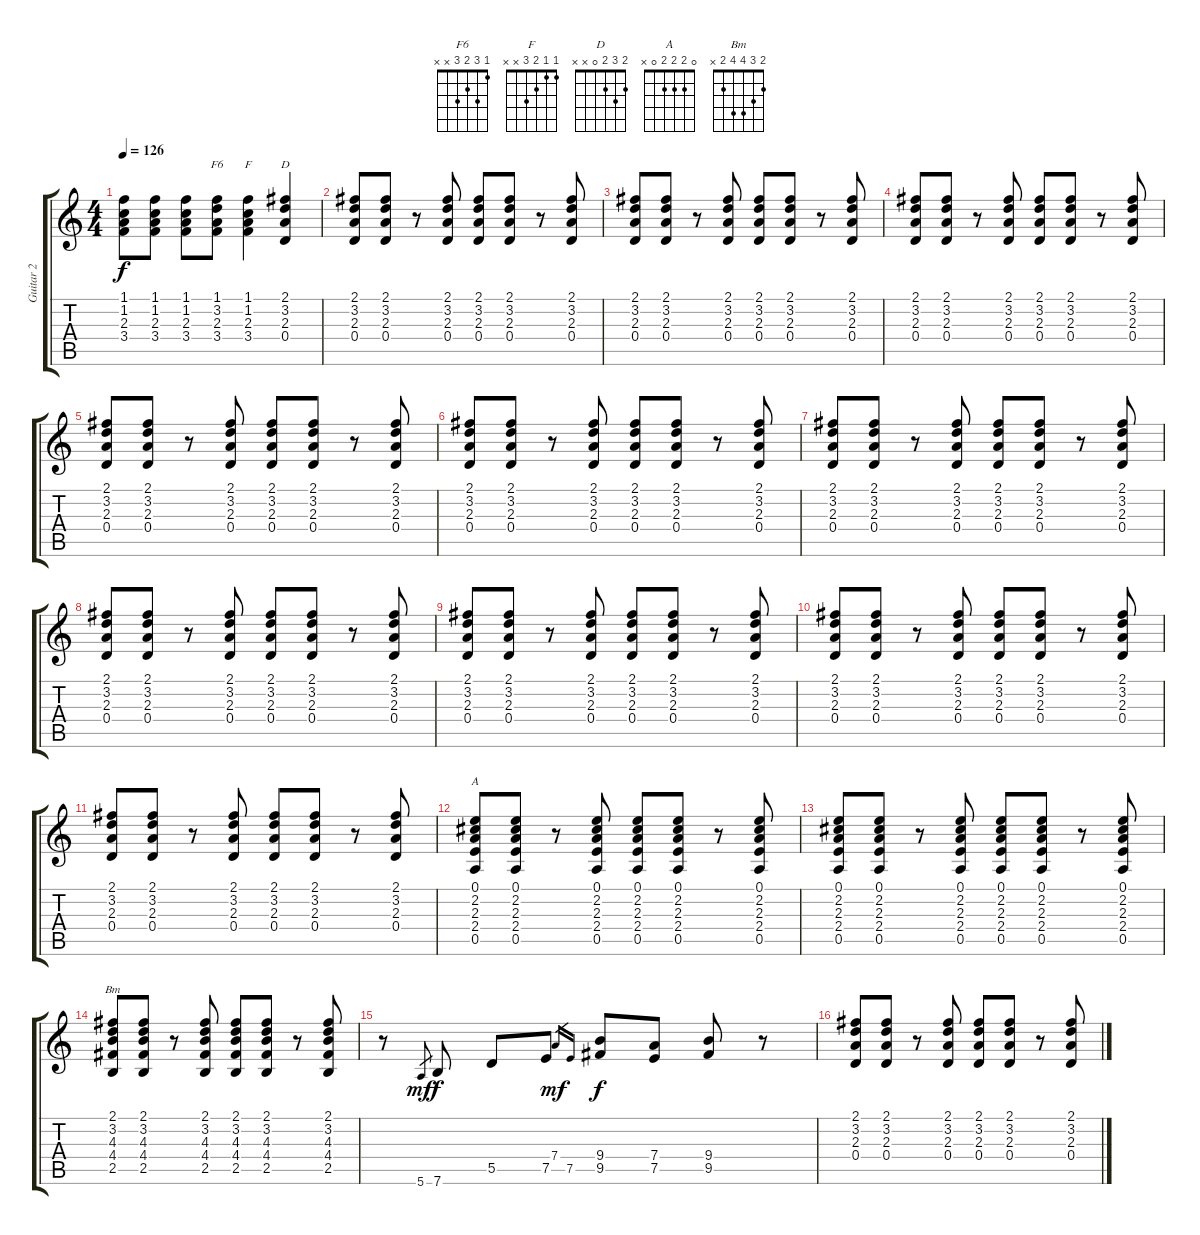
\track ("Guitar 2" "Guitar 2") {instrument electricguitarclean}
\staff {score tabs}
\tuning (E4 B3 G3 D3 A2 E2) {hide}
\chord ("F6" 1 3 2 3 x x)
\chord ("F" 1 1 2 3 x x)
\chord ("D" 2 3 2 0 x x)
\chord ("A" 0 2 2 2 0 x)
\chord ("Bm" 2 3 4 4 2 x)
\ts (4 4)
\tempo 126
\clef g2
\ks c
(1.1{t} 1.2{t} 2.3{t} 3.4{t}).8{dy f} (1.1 1.2 2.3 3.4).8 (1.1 1.2 2.3 3.4).8 (1.1 3.2 2.3 3.4).8{ch "F6"} (1.1 1.2 2.3 3.4).4{ch "F"} (2.1 3.2 2.3 0.4).4{ch "D"} |
(2.1 3.2 2.3 0.4).8 (2.1 3.2 2.3 0.4).8 r.8 (2.1 3.2 2.3 0.4).8 (2.1 3.2 2.3 0.4).8 (2.1 3.2 2.3 0.4).8 r.8 (2.1 3.2 2.3 0.4).8 |
(2.1 3.2 2.3 0.4).8 (2.1 3.2 2.3 0.4).8 r.8 (2.1 3.2 2.3 0.4).8 (2.1 3.2 2.3 0.4).8 (2.1 3.2 2.3 0.4).8 r.8 (2.1 3.2 2.3 0.4).8 |
(2.1 3.2 2.3 0.4).8 (2.1 3.2 2.3 0.4).8 r.8 (2.1 3.2 2.3 0.4).8 (2.1 3.2 2.3 0.4).8 (2.1 3.2 2.3 0.4).8 r.8 (2.1 3.2 2.3 0.4).8 |
(2.1 3.2 2.3 0.4).8 (2.1 3.2 2.3 0.4).8 r.8 (2.1 3.2 2.3 0.4).8 (2.1 3.2 2.3 0.4).8 (2.1 3.2 2.3 0.4).8 r.8 (2.1 3.2 2.3 0.4).8 |
(2.1 3.2 2.3 0.4).8 (2.1 3.2 2.3 0.4).8 r.8 (2.1 3.2 2.3 0.4).8 (2.1 3.2 2.3 0.4).8 (2.1 3.2 2.3 0.4).8 r.8 (2.1 3.2 2.3 0.4).8 |
(2.1 3.2 2.3 0.4).8 (2.1 3.2 2.3 0.4).8 r.8 (2.1 3.2 2.3 0.4).8 (2.1 3.2 2.3 0.4).8 (2.1 3.2 2.3 0.4).8 r.8 (2.1 3.2 2.3 0.4).8 |
(2.1 3.2 2.3 0.4).8 (2.1 3.2 2.3 0.4).8 r.8 (2.1 3.2 2.3 0.4).8 (2.1 3.2 2.3 0.4).8 (2.1 3.2 2.3 0.4).8 r.8 (2.1 3.2 2.3 0.4).8 |
(2.1 3.2 2.3 0.4).8 (2.1 3.2 2.3 0.4).8 r.8 (2.1 3.2 2.3 0.4).8 (2.1 3.2 2.3 0.4).8 (2.1 3.2 2.3 0.4).8 r.8 (2.1 3.2 2.3 0.4).8 |
(2.1 3.2 2.3 0.4).8 (2.1 3.2 2.3 0.4).8 r.8 (2.1 3.2 2.3 0.4).8 (2.1 3.2 2.3 0.4).8 (2.1 3.2 2.3 0.4).8 r.8 (2.1 3.2 2.3 0.4).8 |
(2.1 3.2 2.3 0.4).8 (2.1 3.2 2.3 0.4).8 r.8 (2.1 3.2 2.3 0.4).8 (2.1 3.2 2.3 0.4).8 (2.1 3.2 2.3 0.4).8 r.8 (2.1 3.2 2.3 0.4).8 |
(0.1 2.2 2.3 2.4 0.5).8{ch "A"} (0.1 2.2 2.3 2.4 0.5).8 r.8 (0.1 2.2 2.3 2.4 0.5).8 (0.1 2.2 2.3 2.4 0.5).8 (0.1 2.2 2.3 2.4 0.5).8 r.8 (0.1 2.2 2.3 2.4 0.5).8 |
(0.1 2.2 2.3 2.4 0.5).8 (0.1 2.2 2.3 2.4 0.5).8 r.8 (0.1 2.2 2.3 2.4 0.5).8 (0.1 2.2 2.3 2.4 0.5).8 (0.1 2.2 2.3 2.4 0.5).8 r.8 (0.1 2.2 2.3 2.4 0.5).8 |
(2.1 3.2 4.3 4.4 2.5).8{ch "Bm"} (2.1 3.2 4.3 4.4 2.5).8 r.8 (2.1 3.2 4.3 4.4 2.5).8 (2.1 3.2 4.3 4.4 2.5).8 (2.1 3.2 4.3 4.4 2.5).8 r.8 (2.1 3.2 4.3 4.4 2.5).8 |
r.8 5.6.8{gr dy mf} 7.6.8{dy f} 5.5.8 7.5.8 7.4.16{gr dy mf} 7.5.16{gr} (9.4 9.5).8{dy f} (7.4 7.5).8 (9.4 9.5).8 r.8 |
(2.1 3.2 2.3 0.4).8 (2.1 3.2 2.3 0.4).8 r.8 (2.1 3.2 2.3 0.4).8 (2.1 3.2 2.3 0.4).8 (2.1 3.2 2.3 0.4).8 r.8 (2.1 3.2 2.3 0.4).8
